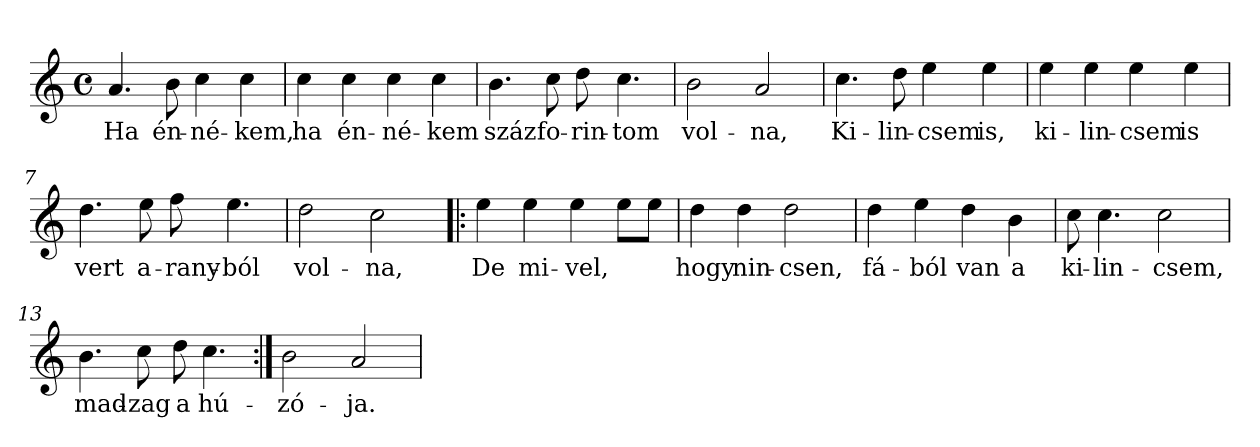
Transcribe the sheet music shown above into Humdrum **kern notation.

**kern	**text
*part1	*part1
*staff1	*staff1
*clefG2	*
*k[]	*
*C:	*
*M4/4	*
*met(c)	*
=1	=1
!	!LO:LY:b
4.a/	Ha
!	!LO:LY:b
8b\	én-
!	!LO:LY:b
4cc\	-né-
!	!LO:LY:b
4cc\	-kem,
=2	=2
!	!LO:LY:b
4cc\	ha
!	!LO:LY:b
4cc\	én-
!	!LO:LY:b
4cc\	-né-
!	!LO:LY:b
4cc\	-kem
=3	=3
!	!LO:LY:b
4.b\	száz
!	!LO:LY:b
8cc\	fo-
!	!LO:LY:b
8dd\	-rin-
!	!LO:LY:b
4.cc\	-tom
=4	=4
!	!LO:LY:b
2b\	vol-
!	!LO:LY:b
2a/	-na,
!!LO:LB:g=z
=5	=5
!	!LO:LY:b
4.cc\	Ki-
!	!LO:LY:b
8dd\	-lin-
!	!LO:LY:b
4ee\	-csem
!	!LO:LY:b
4ee\	is,
=6	=6
!	!LO:LY:b
4ee\	ki-
!	!LO:LY:b
4ee\	-lin-
!	!LO:LY:b
4ee\	-csem
!	!LO:LY:b
4ee\	is
=7	=7
!	!LO:LY:b
4.dd\	vert
!	!LO:LY:b
8ee\	a-
!	!LO:LY:b
8ff\	-rany-
!	!LO:LY:b
4.ee\	-ból
=8	=8
!	!LO:LY:b
2dd\	vol-
!	!LO:LY:b
2cc\	-na,
!!LO:LB:g=z
=9!|:	=9!|:
!	!LO:LY:b
4ee\	De
!	!LO:LY:b
4ee\	mi-
!	!LO:LY:b
4ee\	-vel,
8ee\L	.
8ee\J	.
=10	=10
!	!LO:LY:b
4dd\	hogy
!	!LO:LY:b
4dd\	nin-
!	!LO:LY:b
2dd\	-csen,
=11	=11
!	!LO:LY:b
4dd\	fá-
!	!LO:LY:b
4ee\	-ból
!	!LO:LY:b
4dd\	van
!	!LO:LY:b
4b\	a
=12	=12
!	!LO:LY:b
8cc\	ki-
!	!LO:LY:b
4.cc\	-lin-
!	!LO:LY:b
2cc\	-csem,
=13	=13
!	!LO:LY:b
4.b\	mad-
!	!LO:LY:b
8cc\	-zag
!	!LO:LY:b
8dd\	a
!	!LO:LY:b
4.cc\	hú-
=14:|!	=14:|!
!	!LO:LY:b
2b\	-zó-
!	!LO:LY:b
2a/	-ja.
=	=
*-	*-
